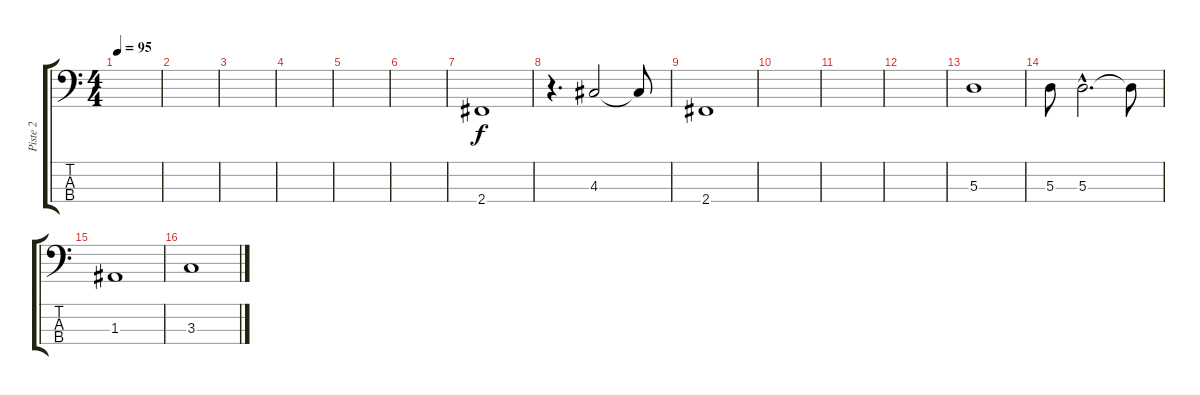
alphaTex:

\track ("Piste 2" "Piste 2") {instrument electricbassfinger}
\staff {score tabs}
\tuning (G2 D2 A1 E1) {hide}
\ts (4 4)
\tempo 95
\clef f4
\ks c
|
|
|
|
|
|
2.4.1{dy f} |
r.4{d} 4.3.2 4.3{t}.8 |
2.4.1 |
|
|
|
5.3.1 |
5.3.8 5.3{hac}.2{d} 5.3{t}.8 |
1.3.1 |
3.3.1
